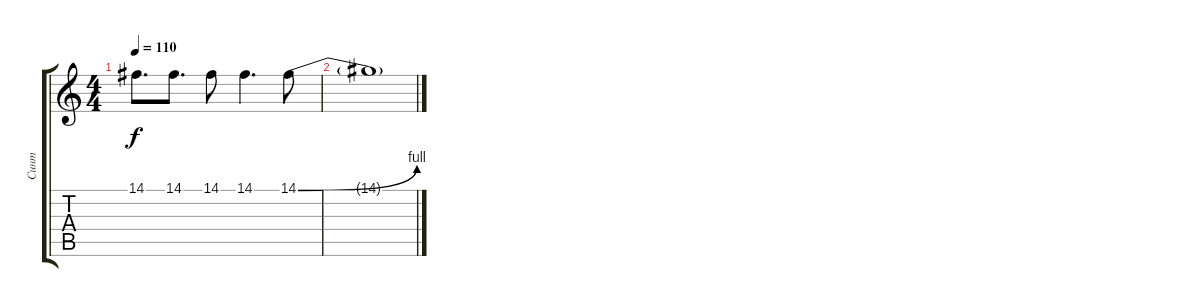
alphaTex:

\track ("Синт" "Синт") {instrument pad1newage}
\staff {score tabs}
\tuning (E4 B3 G3 D3 A2 E2) {hide}
\ts (4 4)
\tempo 110
\clef g2
\ks c
14.1.8{d dy f} 14.1.8{d} 14.1.8 14.1.4{d} 14.1{be (bend 0 0 60 4)}.8 |
14.1{t}.1
